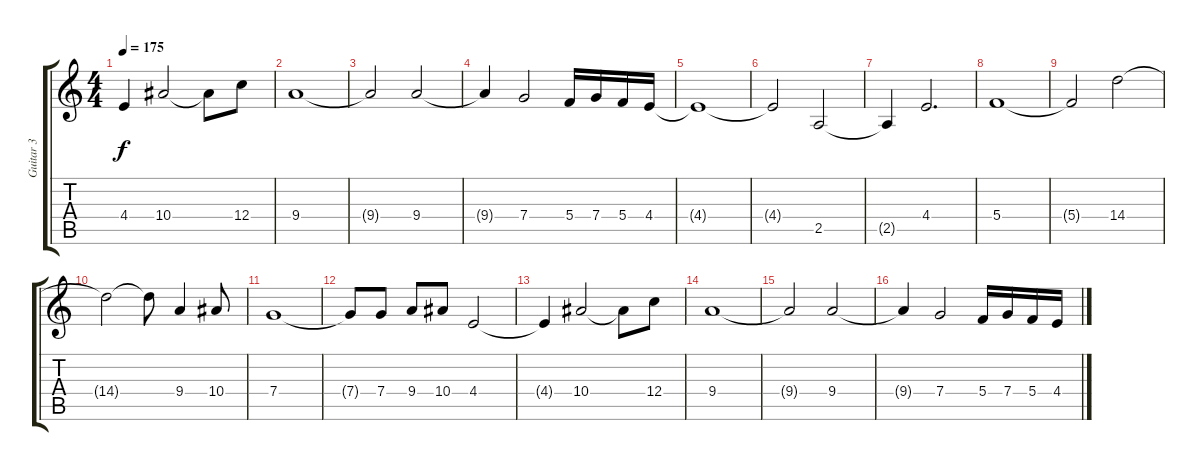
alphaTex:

\track ("Guitar 3" "Guitar 3") {instrument overdrivenguitar}
\staff {score tabs}
\tuning (D4 A3 F3 C3 G2 D2) {hide}
\ts (4 4)
\tempo 175
\clef g2
\ks c
4.4{t}.4{dy f} 10.4.2 10.4{t}.8 12.4.8 |
9.4.1 |
9.4{t}.2 9.4.2 |
9.4{t}.4 7.4.2 5.4.16 7.4.16 5.4.16 4.4.16 |
4.4{t}.1 |
4.4{t}.2 2.5.2 |
2.5{t}.4 4.4.2{d} |
5.4.1 |
5.4{t}.2 14.4.2 |
14.4{t}.2 14.4{t}.8 9.4.4 10.4.8 |
7.4.1 |
7.4{t}.8 7.4.8 9.4.8 10.4.8 4.4.2 |
4.4{t}.4 10.4.2 10.4{t}.8 12.4.8 |
9.4.1 |
9.4{t}.2 9.4.2 |
9.4{t}.4 7.4.2 5.4.16 7.4.16 5.4.16 4.4.16
